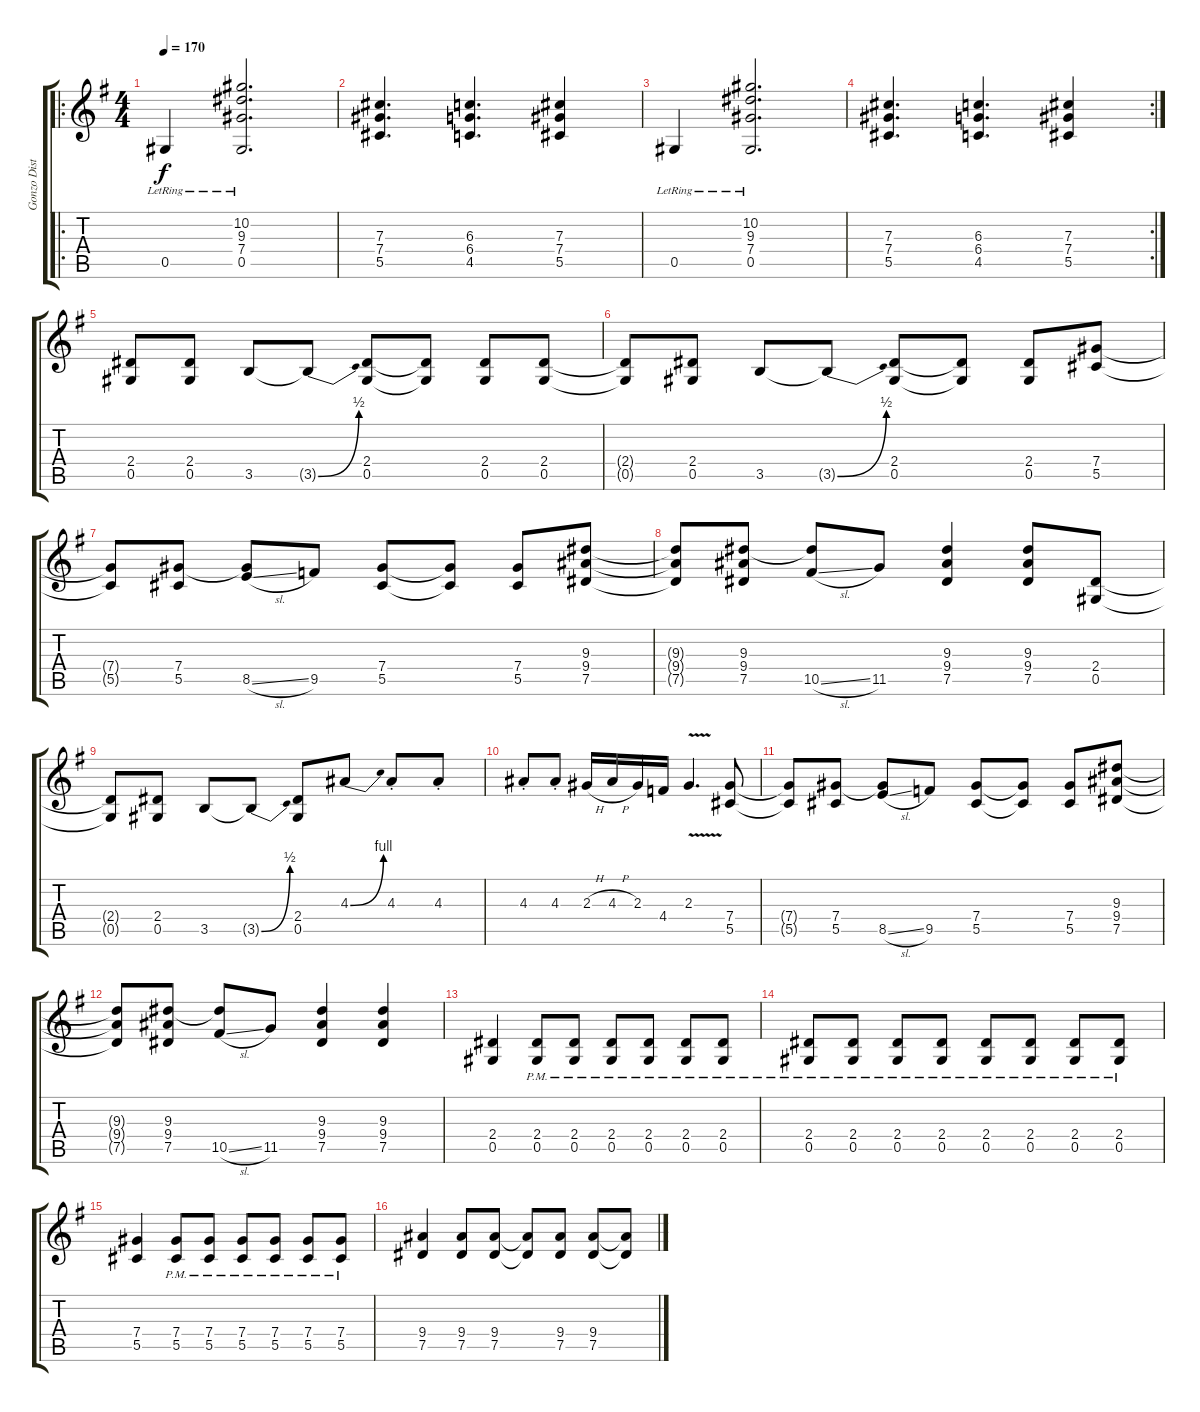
\track ("Gonzo Dist." "Gonzo Dist") {instrument distortionguitar}
\staff {score tabs}
\tuning (Eb4 Bb3 Gb3 Db3 Ab2 Eb2) {hide}
\ro
\ts (4 4)
\tempo 170
\clef g2
\ks g
0.5{lr}.4{dy f} (10.2{lr} 9.3{lr} 7.4{lr} 0.5{lr}).2{d} |
(7.3 7.4 5.5).4{d} (6.3 6.4 4.5).4{d} (7.3 7.4 5.5).4 |
0.5{lr}.4 (10.2{lr} 9.3{lr} 7.4{lr} 0.5{lr}).2{d} |
\rc 2
(7.3 7.4 5.5).4{d} (6.3 6.4 4.5).4{d} (7.3 7.4 5.5).4 |
(2.4 0.5).8 (2.4 0.5).8 3.5.8 3.5{be (bend 0 0 60 2) t}.8 (2.4 0.5).8 (2.4{t} 0.5{t}).8 (2.4 0.5).8 (2.4 0.5).8 |
(2.4{t} 0.5{t}).8 (2.4 0.5).8 3.5.8 3.5{be (bend 0 0 60 2) t}.8 (2.4 0.5).8 (2.4{t} 0.5{t}).8 (2.4 0.5).8 (7.4 5.5).8 |
(7.4{t} 5.5{t}).8 (7.4 5.5).8 (7.4{t} 8.5{sl}).8 9.5.8 (7.4 5.5).8 (7.4{t} 5.5{t}).8 (7.4 5.5).8 (9.3 9.4 7.5).8 |
(9.3{t} 9.4{t} 7.5{t}).8 (9.3 9.4 7.5).8 (9.3{t} 10.5{sl}).8 11.5.8 (9.3 9.4 7.5).4 (9.3 9.4 7.5).8 (2.4 0.5).8 |
(2.4{t} 0.5{t}).8 (2.4 0.5).8 3.5.8 3.5{be (bend 0 0 60 2) t}.8 (2.4 0.5).8 4.3{be (bend 0 0 60 4)}.8 4.3{st}.8 4.3{st}.8 |
4.3{st}.8 4.3{st}.8 2.3{h}.16 4.3{h}.16 2.3.16 4.4.16 2.3{v}.4{d} (7.4 5.5).8 |
(7.4{t} 5.5{t}).8 (7.4 5.5).8 (7.4{t} 8.5{sl}).8 9.5.8 (7.4 5.5).8 (7.4{t} 5.5{t}).8 (7.4 5.5).8 (9.3 9.4 7.5).8 |
(9.3{t} 9.4{t} 7.5{t}).8 (9.3 9.4 7.5).8 (9.3{t} 10.5{sl}).8 11.5.8 (9.3 9.4 7.5).4 (9.3 9.4 7.5).4 |
(2.4 0.5).4 (2.4{pm} 0.5{pm}).8 (2.4{pm} 0.5{pm}).8 (2.4{pm} 0.5{pm}).8 (2.4{pm} 0.5{pm}).8 (2.4{pm} 0.5{pm}).8 (2.4{pm} 0.5{pm}).8 |
(2.4{pm} 0.5{pm}).8 (2.4{pm} 0.5{pm}).8 (2.4{pm} 0.5{pm}).8 (2.4{pm} 0.5{pm}).8 (2.4{pm} 0.5{pm}).8 (2.4{pm} 0.5{pm}).8 (2.4{pm} 0.5{pm}).8 (2.4{pm} 0.5{pm}).8 |
(7.4 5.5).4 (7.4{pm} 5.5{pm}).8 (7.4{pm} 5.5{pm}).8 (7.4{pm} 5.5{pm}).8 (7.4{pm} 5.5{pm}).8 (7.4{pm} 5.5{pm}).8 (7.4{pm} 5.5{pm}).8 |
(9.4 7.5).4 (9.4 7.5).8 (9.4 7.5).8 (9.4{t} 7.5{t}).8 (9.4 7.5).8 (9.4 7.5).8 (9.4{t} 7.5{t}).8
